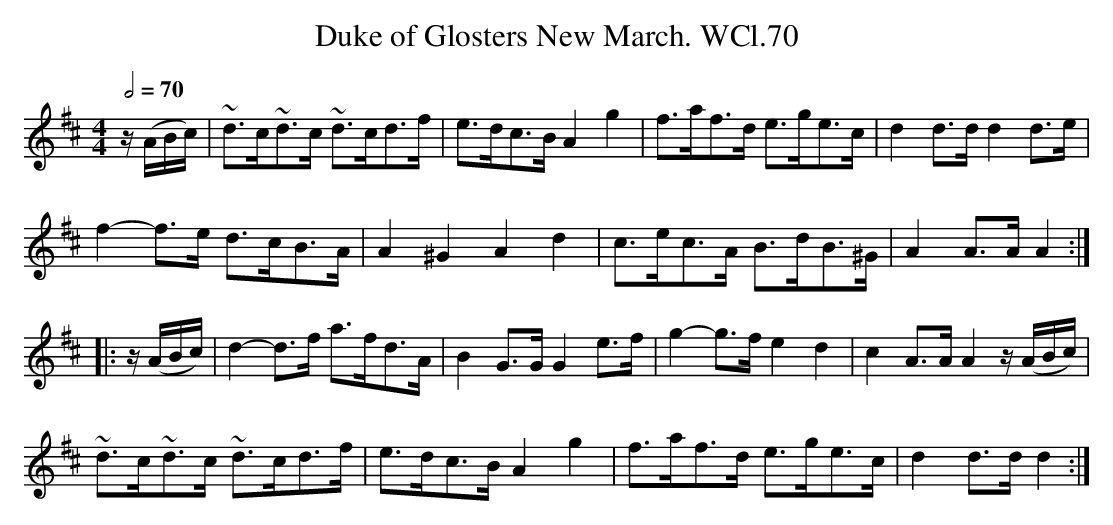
X:1
T:Duke of Glosters New March. WCl.70
M:4/4
L:1/8
Q:1/2=70
K:D
z/2(A/2B/2c/2)|~d>c~d>c ~d>cd>f|e>dc>B A2g2|\
f>af>d e>ge>c|d2 d>d d2 d>e|
f2-f>e d>cB>A|A2^G2A2d2|c>ec>A B>dB>^G|A2A>A A2:|
|:z/2(A/2B/2c/2)|d2-d>f a>fd>A|B2G>GG2e>f|\
g2-g>f e2d2|c2A>A A2z/2(A/2B/2c/2)|
~d>c~d>c ~d>cd>f|e>dc>B A2g2|\
f>af>d e>ge>c|d2d>dd2:|
